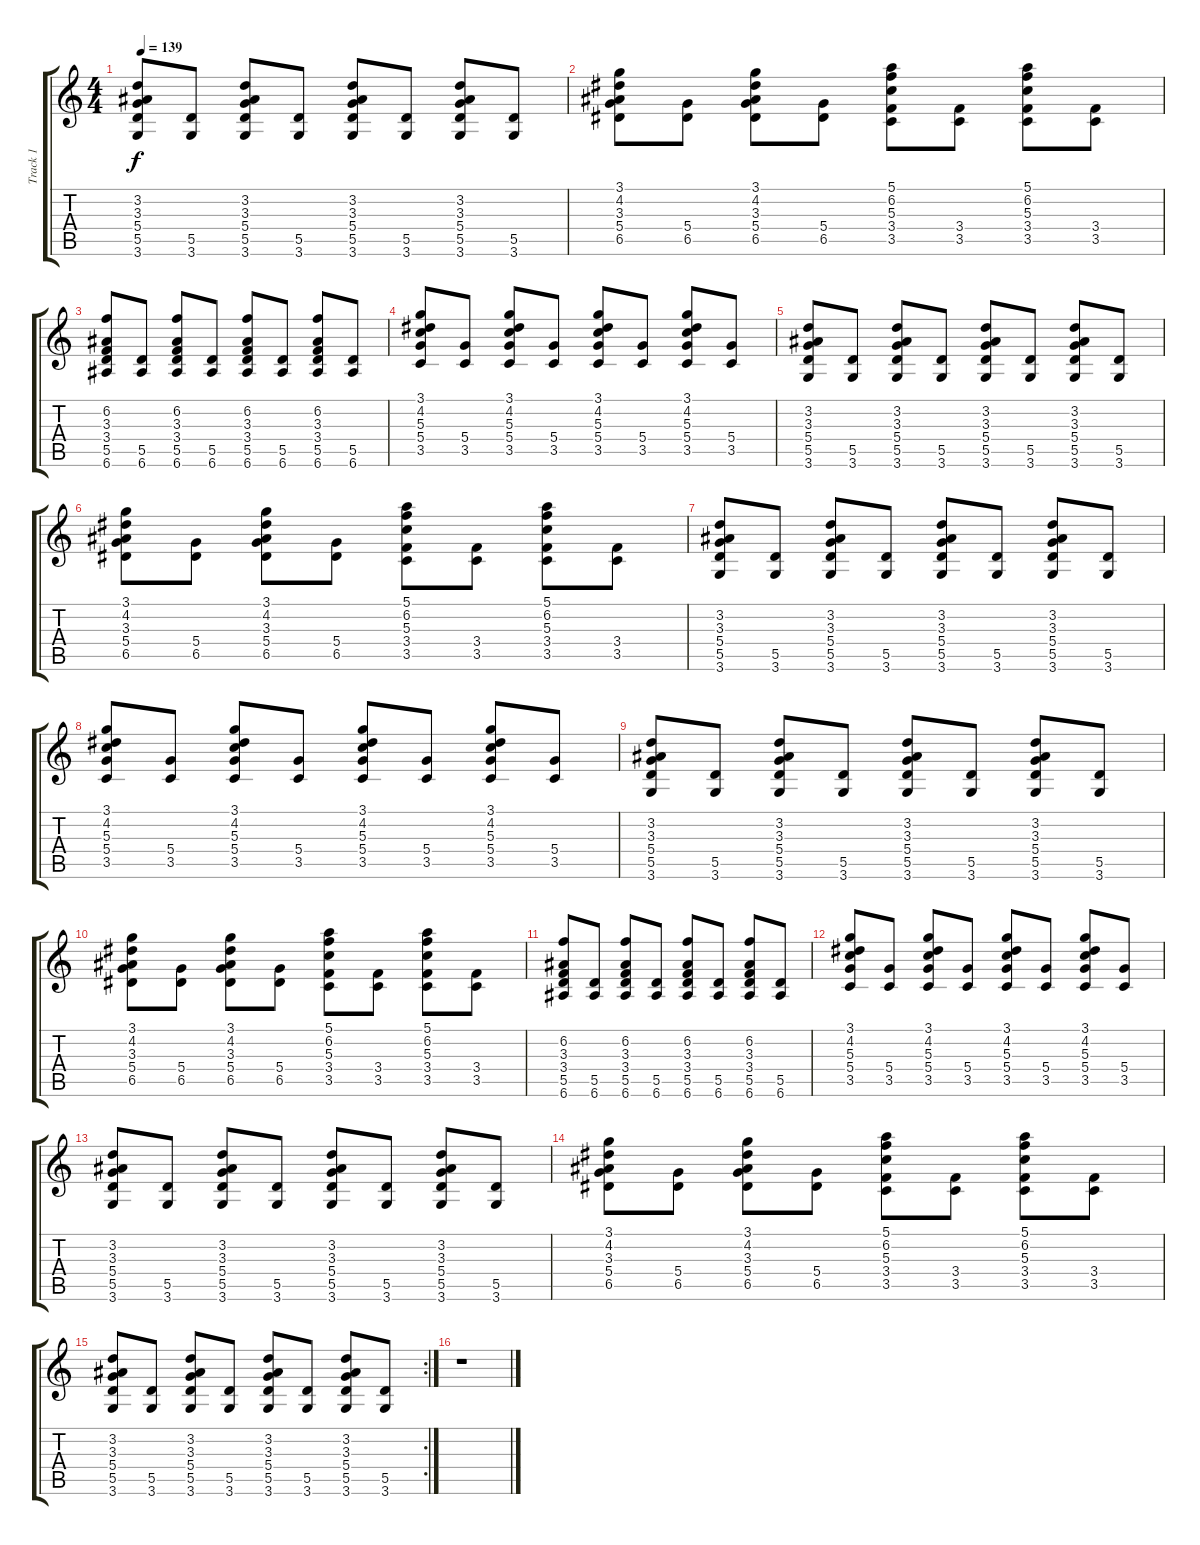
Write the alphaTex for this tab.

\track ("Track 1" "Track 1") {instrument acousticguitarnylon}
\staff {score tabs}
\tuning (E4 B3 G3 D3 A2 E2) {hide}
\ts (4 4)
\tempo 139
\clef g2
\ks c
(3.2 3.3 5.4 5.5 3.6).8{dy f} (5.5 3.6).8 (3.2 3.3 5.4 5.5 3.6).8 (5.5 3.6).8 (3.2 3.3 5.4 5.5 3.6).8 (5.5 3.6).8 (3.2 3.3 5.4 5.5 3.6).8 (5.5 3.6).8 |
(3.1 4.2 3.3 5.4 6.5).8 (5.4 6.5).8 (3.1 4.2 3.3 5.4 6.5).8 (5.4 6.5).8 (5.1 6.2 5.3 3.4 3.5).8 (3.4 3.5).8 (5.1 6.2 5.3 3.4 3.5).8 (3.4 3.5).8 |
(6.2 3.3 3.4 5.5 6.6).8 (5.5 6.6).8 (6.2 3.3 3.4 5.5 6.6).8 (5.5 6.6).8 (6.2 3.3 3.4 5.5 6.6).8 (5.5 6.6).8 (6.2 3.3 3.4 5.5 6.6).8 (5.5 6.6).8 |
(3.1 4.2 5.3 5.4 3.5).8 (5.4 3.5).8 (3.1 4.2 5.3 5.4 3.5).8 (5.4 3.5).8 (3.1 4.2 5.3 5.4 3.5).8 (5.4 3.5).8 (3.1 4.2 5.3 5.4 3.5).8 (5.4 3.5).8 |
(3.2 3.3 5.4 5.5 3.6).8 (5.5 3.6).8 (3.2 3.3 5.4 5.5 3.6).8 (5.5 3.6).8 (3.2 3.3 5.4 5.5 3.6).8 (5.5 3.6).8 (3.2 3.3 5.4 5.5 3.6).8 (5.5 3.6).8 |
(3.1 4.2 3.3 5.4 6.5).8 (5.4 6.5).8 (3.1 4.2 3.3 5.4 6.5).8 (5.4 6.5).8 (5.1 6.2 5.3 3.4 3.5).8 (3.4 3.5).8 (5.1 6.2 5.3 3.4 3.5).8 (3.4 3.5).8 |
(3.2 3.3 5.4 5.5 3.6).8 (5.5 3.6).8 (3.2 3.3 5.4 5.5 3.6).8 (5.5 3.6).8 (3.2 3.3 5.4 5.5 3.6).8 (5.5 3.6).8 (3.2 3.3 5.4 5.5 3.6).8 (5.5 3.6).8 |
(3.1 4.2 5.3 5.4 3.5).8 (5.4 3.5).8 (3.1 4.2 5.3 5.4 3.5).8 (5.4 3.5).8 (3.1 4.2 5.3 5.4 3.5).8 (5.4 3.5).8 (3.1 4.2 5.3 5.4 3.5).8 (5.4 3.5).8 |
(3.2 3.3 5.4 5.5 3.6).8 (5.5 3.6).8 (3.2 3.3 5.4 5.5 3.6).8 (5.5 3.6).8 (3.2 3.3 5.4 5.5 3.6).8 (5.5 3.6).8 (3.2 3.3 5.4 5.5 3.6).8 (5.5 3.6).8 |
(3.1 4.2 3.3 5.4 6.5).8 (5.4 6.5).8 (3.1 4.2 3.3 5.4 6.5).8 (5.4 6.5).8 (5.1 6.2 5.3 3.4 3.5).8 (3.4 3.5).8 (5.1 6.2 5.3 3.4 3.5).8 (3.4 3.5).8 |
(6.2 3.3 3.4 5.5 6.6).8 (5.5 6.6).8 (6.2 3.3 3.4 5.5 6.6).8 (5.5 6.6).8 (6.2 3.3 3.4 5.5 6.6).8 (5.5 6.6).8 (6.2 3.3 3.4 5.5 6.6).8 (5.5 6.6).8 |
(3.1 4.2 5.3 5.4 3.5).8 (5.4 3.5).8 (3.1 4.2 5.3 5.4 3.5).8 (5.4 3.5).8 (3.1 4.2 5.3 5.4 3.5).8 (5.4 3.5).8 (3.1 4.2 5.3 5.4 3.5).8 (5.4 3.5).8 |
(3.2 3.3 5.4 5.5 3.6).8 (5.5 3.6).8 (3.2 3.3 5.4 5.5 3.6).8 (5.5 3.6).8 (3.2 3.3 5.4 5.5 3.6).8 (5.5 3.6).8 (3.2 3.3 5.4 5.5 3.6).8 (5.5 3.6).8 |
(3.1 4.2 3.3 5.4 6.5).8 (5.4 6.5).8 (3.1 4.2 3.3 5.4 6.5).8 (5.4 6.5).8 (5.1 6.2 5.3 3.4 3.5).8 (3.4 3.5).8 (5.1 6.2 5.3 3.4 3.5).8 (3.4 3.5).8 |
\rc 2
(3.2 3.3 5.4 5.5 3.6).8 (5.5 3.6).8 (3.2 3.3 5.4 5.5 3.6).8 (5.5 3.6).8 (3.2 3.3 5.4 5.5 3.6).8 (5.5 3.6).8 (3.2 3.3 5.4 5.5 3.6).8 (5.5 3.6).8 |
r.1
